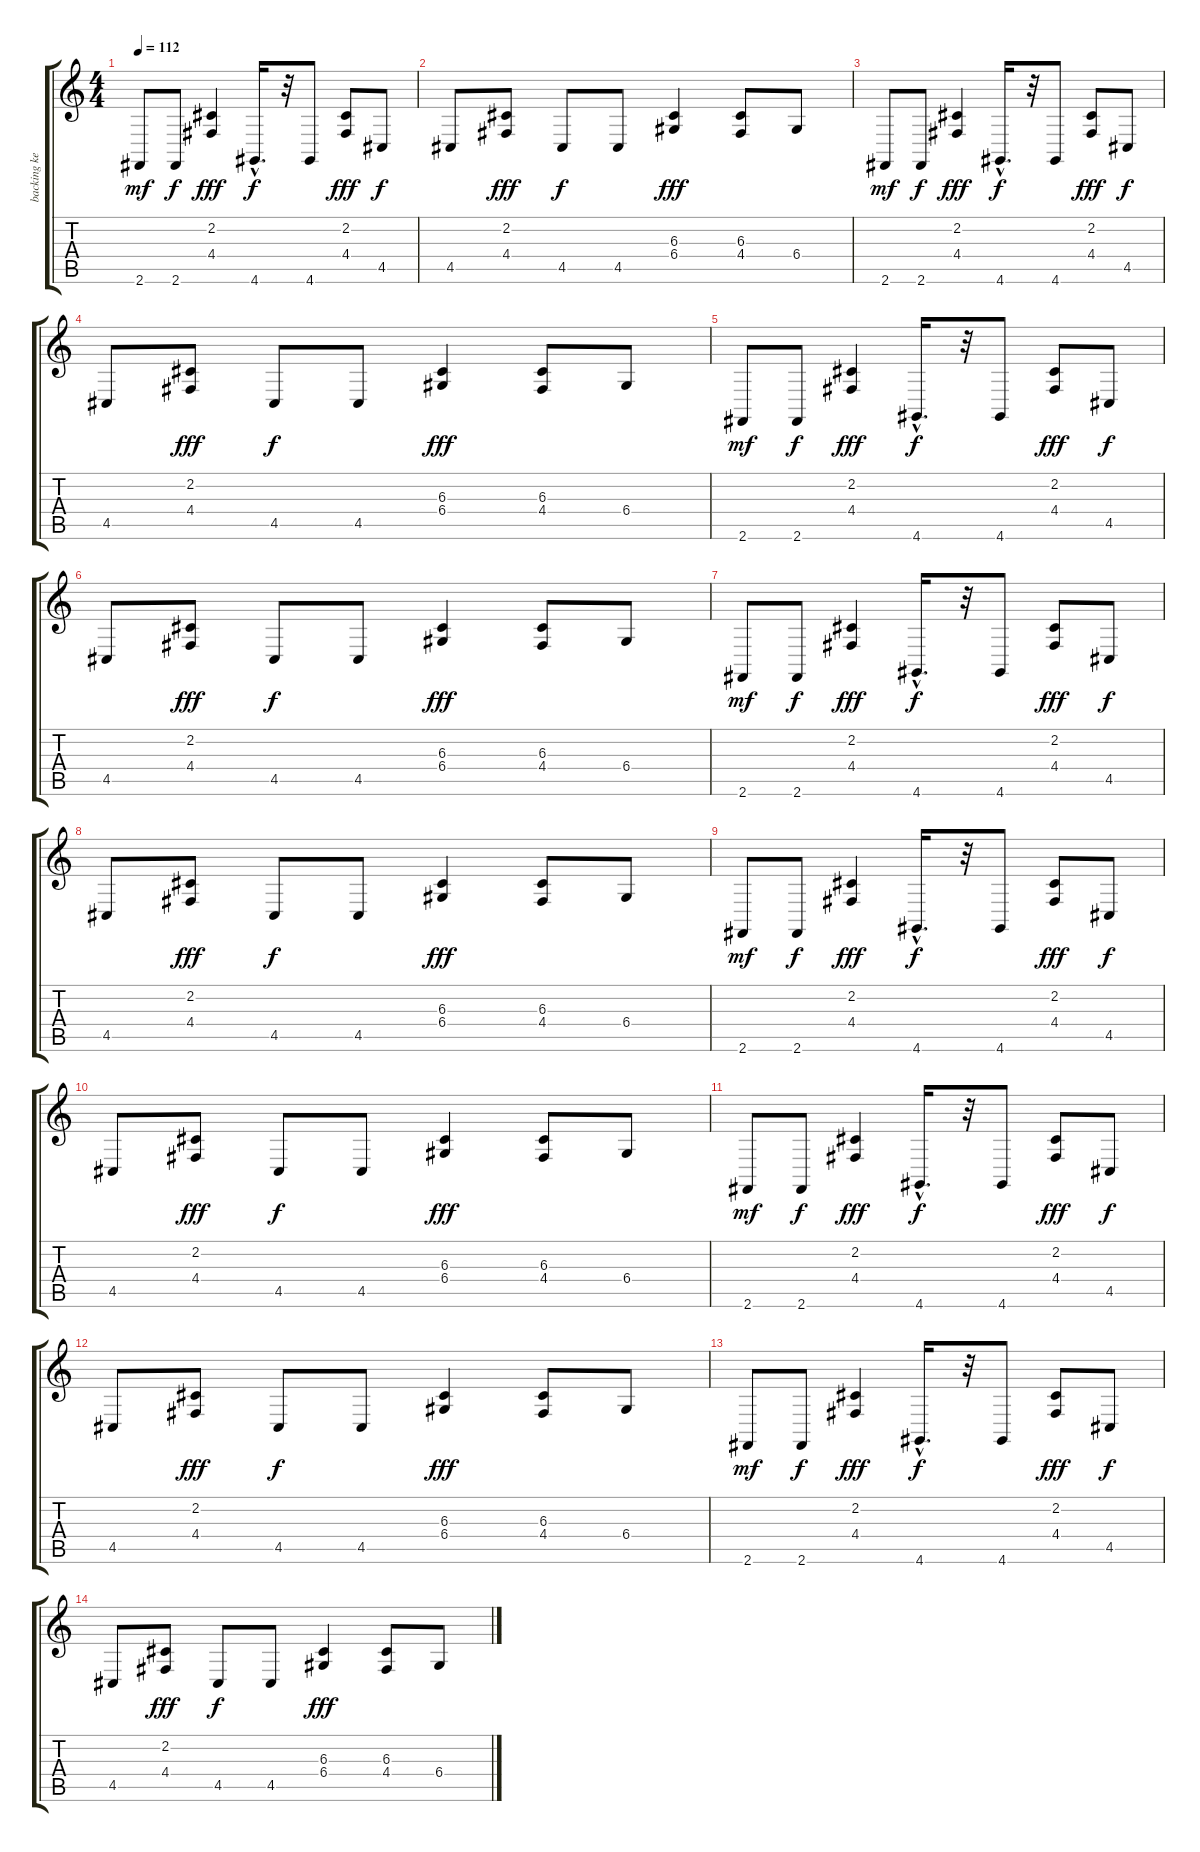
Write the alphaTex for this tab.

\track ("backing keyboards" "backing ke") {instrument rockorgan}
\staff {score tabs}
\tuning (E4 B3 G3 D3 A2 E2) {hide}
\ts (4 4)
\tempo 112
\clef g2
\ks c
2.6.8{dy mf} 2.6.8{dy f} (2.2 4.4).4{dy fff} 4.6{hac}.16{d dy f} r.32 4.6.8 (2.2 4.4).8{dy fff} 4.5.8{dy f} |
4.5.8 (2.2 4.4).8{dy fff} 4.5.8{dy f} 4.5.8 (6.3 6.4).4{dy fff} (6.3 4.4).8 6.4.8 |
2.6.8{dy mf} 2.6.8{dy f} (2.2 4.4).4{dy fff} 4.6{hac}.16{d dy f} r.32 4.6.8 (2.2 4.4).8{dy fff} 4.5.8{dy f} |
4.5.8 (2.2 4.4).8{dy fff} 4.5.8{dy f} 4.5.8 (6.3 6.4).4{dy fff} (6.3 4.4).8 6.4.8 |
2.6.8{dy mf volume 8} 2.6.8{dy f} (2.2 4.4).4{dy fff volume 7} 4.6{hac}.16{d dy f volume 7} r.32 4.6.8 (2.2 4.4).8{dy fff volume 7} 4.5.8{dy f volume 7} |
4.5.8{volume 7} (2.2 4.4).8{dy fff} 4.5.8{dy f volume 7} 4.5.8{volume 6} (6.3 6.4).4{dy fff volume 6} (6.3 4.4).8{volume 6} 6.4.8{volume 6} |
2.6.8{dy mf volume 6} 2.6.8{dy f} (2.2 4.4).4{dy fff volume 6} 4.6{hac}.16{d dy f volume 6} r.32 4.6.8 (2.2 4.4).8{dy fff volume 6} 4.5.8{dy f volume 5} |
4.5.8{volume 5} (2.2 4.4).8{dy fff} 4.5.8{dy f volume 5} 4.5.8{volume 5} (6.3 6.4).4{dy fff volume 5} (6.3 4.4).8{volume 5} 6.4.8{volume 5} |
2.6.8{dy mf volume 4} 2.6.8{dy f} (2.2 4.4).4{dy fff volume 4} 4.6{hac}.16{d dy f volume 4} r.32 4.6.8 (2.2 4.4).8{dy fff volume 4} 4.5.8{dy f volume 4} |
4.5.8{volume 4} (2.2 4.4).8{dy fff} 4.5.8{dy f volume 4} 4.5.8{volume 4} (6.3 6.4).4{dy fff volume 3} (6.3 4.4).8{volume 3} 6.4.8{volume 3} |
2.6.8{dy mf volume 3} 2.6.8{dy f} (2.2 4.4).4{dy fff volume 3} 4.6{hac}.16{d dy f volume 3} r.32 4.6.8 (2.2 4.4).8{dy fff volume 2} 4.5.8{dy f volume 2} |
4.5.8{volume 2} (2.2 4.4).8{dy fff} 4.5.8{dy f volume 2} 4.5.8{volume 2} (6.3 6.4).4{dy fff volume 2} (6.3 4.4).8{volume 2} 6.4.8{volume 2} |
2.6.8{dy mf volume 2} 2.6.8{dy f} (2.2 4.4).4{dy fff volume 1} 4.6{hac}.16{d dy f volume 1} r.32 4.6.8 (2.2 4.4).8{dy fff volume 1} 4.5.8{dy f volume 1} |
4.5.8{volume 1} (2.2 4.4).8{dy fff} 4.5.8{dy f volume 1} 4.5.8{volume 0} (6.3 6.4).4{dy fff volume 0} (6.3 4.4).8{volume 0} 6.4.8{volume 0}
